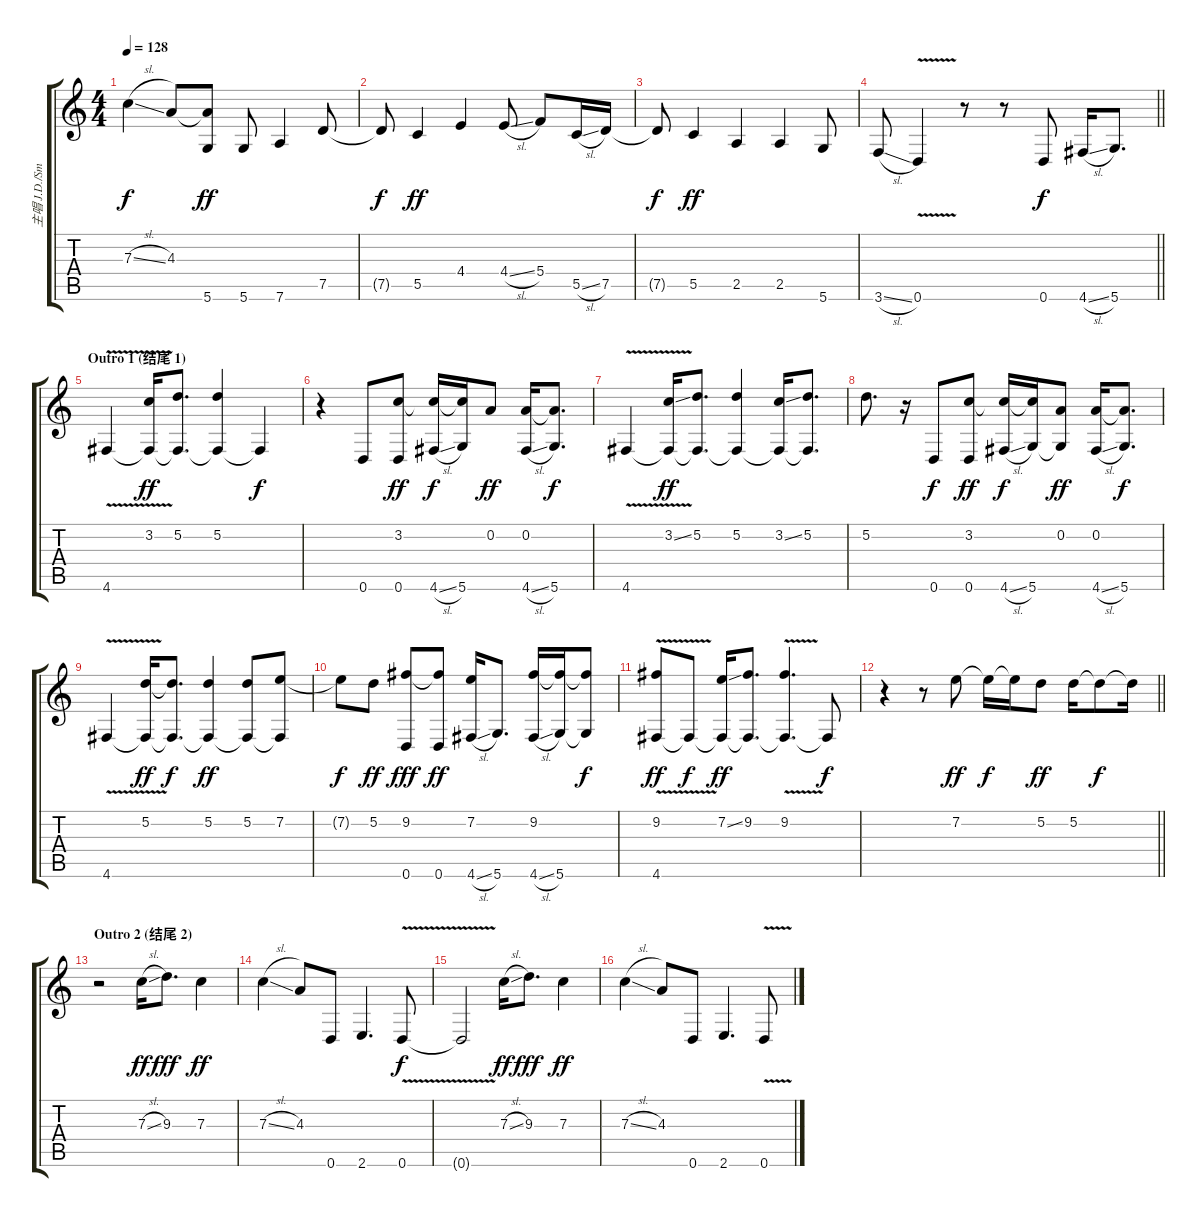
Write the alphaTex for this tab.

\track ("主唱 J.D./Smith" "主唱 J.D./Sm") {instrument distortionguitar}
\staff {score tabs}
\tuning (D4 A3 F3 C3 G2 D2) {hide}
\ts (4 4)
\tempo 128
\clef g2
\ks c
7.3{sl}.4{dy f} 4.3.8 (4.3{t} 5.6).8{dy ff} 5.6.8 7.6.4 7.5.8 |
7.5{t}.8{dy f} 5.5.4{dy ff} 4.4.4 4.4{sl}.8 5.4.8 5.5{sl}.16 7.5.16 |
7.5{t}.8{dy f} 5.5.4{dy ff} 2.5.4 2.5.4 5.6.8 |
\barLineRight lightlight
3.6{sl}.8 0.6{v}.4 r.8 r.8 0.6.8{dy f} 4.6{sl}.16 5.6.8{d} |
\section ("" "Outro 1 (结尾 1)")
4.6{v}.4 (3.2 4.6{t}).16{dy ff} (5.2 4.6{t}).8{d} (5.2 4.6{t}).4 4.6{t}.4{dy f} |
r.4 0.6.8 (3.2 0.6).8{dy ff} (3.2{t} 4.6{sl}).16{dy f} (3.2{t} 5.6).16 0.2.8{dy ff} (0.2 4.6{sl}).16 (0.2{t} 5.6).8{d dy f} |
4.6{v}.4 (3.2{ss} 4.6{t}).16{dy ff} (5.2 4.6{t}).8{d} (5.2 4.6{t}).4 (3.2{ss} 4.6{t}).16 (5.2 4.6{t}).8{d} |
5.2.8{d} r.16 0.6.8{dy f} (3.2 0.6).8{dy ff} (3.2{t} 4.6{sl}).16{dy f} (3.2{t} 5.6).16 (0.2 5.6{t}).8{dy ff} (0.2 4.6{sl}).16 (0.2{t} 5.6).8{d dy f} |
4.6{v}.4 (5.2 4.6{t}).16{dy ff} (5.2{t} 4.6{t}).8{d dy f} (5.2 4.6{t}).4{dy ff} (5.2 4.6{t}).8 (7.2 4.6{t}).8 |
7.2{t}.8{dy f} 5.2.8{dy ff} (9.2 0.6).8{dy fff} (9.2{t} 0.6).8{dy ff} (7.2 4.6{sl}).16 5.6.8{d} (9.2 4.6{sl}).16 (9.2{t} 5.6).16 (9.2{t} 5.6{t}).8{dy f} |
(9.2 4.6{v}).8{dy ff} 4.6{t}.8{dy f} (7.2{ss} 4.6{t}).16{dy ff} (9.2 4.6{t}).8{d} (9.2{v} 4.6{t}).4{d} 4.6{t}.8{dy f} |
\barLineRight lightlight
r.4 r.8 7.2.8{dy ff} 7.2{t}.16{dy f} 7.2{t}.16 5.2.8{dy ff} 5.2.16 5.2{t}.8{dy f} 5.2{t}.16 |
\section ("" "Outro 2 (结尾 2)")
r.2 7.3{sl}.16{dy ff} 9.3.8{d dy fff} 7.3.4{dy ff} |
7.3{sl}.4 4.3.8 0.6.8 2.6.4{d} 0.6{v}.8{dy f} |
0.6{t}.2 7.3{sl}.16{dy ff} 9.3.8{d dy fff} 7.3.4{dy ff} |
7.3{sl}.4 4.3.8 0.6.8 2.6.4{d} 0.6{v}.8
